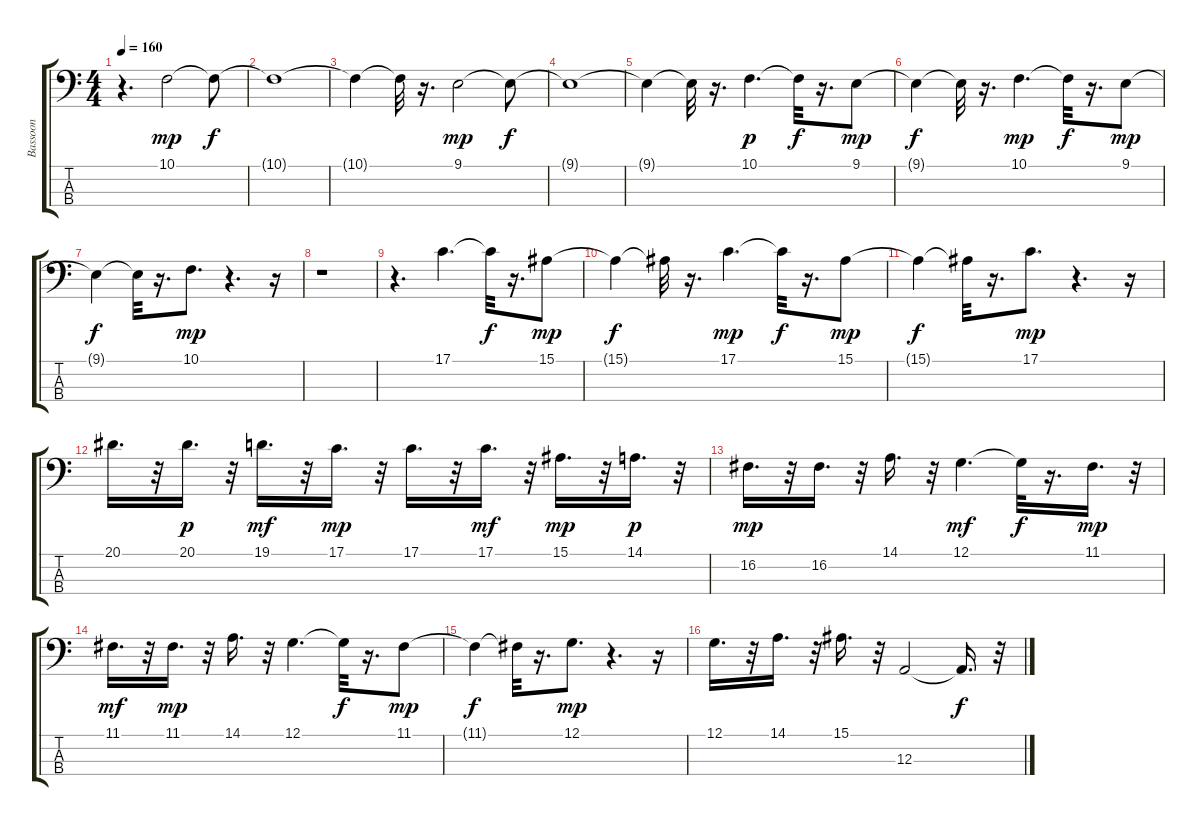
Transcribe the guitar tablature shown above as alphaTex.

\track ("Bassoon" "Bassoon") {instrument bassoon}
\staff {score tabs}
\tuning (G2 D2 A1 E1) {hide}
\ts (4 4)
\tempo 160
\clef f4
\ks c
r.4{d dy f} 10.1.2{dy mp} 10.1{t}.8{dy f} |
10.1{t}.1 |
10.1{t}.4 10.1{t}.32 r.16{d} 9.1.2{dy mp} 9.1{t}.8{dy f} |
9.1{t}.1 |
9.1{t}.4 9.1{t}.32 r.16{d} 10.1.4{d dy p} 10.1{t}.32{dy f} r.16{d} 9.1.8{dy mp} |
9.1{t}.4{dy f} 9.1{t}.32 r.16{d} 10.1.4{d dy mp} 10.1{t}.32{dy f} r.16{d} 9.1.8{dy mp} |
9.1{t}.4{dy f} 9.1{t}.32 r.16{d} 10.1.8{d dy mp} r.4{d} r.16 |
r.1 |
r.4{d} 17.1.4{d} 17.1{t}.32{dy f} r.16{d} 15.1.8{dy mp} |
15.1{t}.4{dy f} 15.1{t}.32 r.16{d} 17.1.4{d dy mp} 17.1{t}.32{dy f} r.16{d} 15.1.8{dy mp} |
15.1{t}.4{dy f} 15.1{t}.32 r.16{d} 17.1.8{d dy mp} r.4{d} r.16 |
20.1.16{d} r.32 20.1.16{d dy p} r.32 19.1.16{d dy mf} r.32 17.1.16{d dy mp} r.32 17.1.16{d} r.32 17.1.16{d dy mf} r.32 15.1.16{d dy mp} r.32 14.1.16{d dy p} r.32 |
16.2.16{d dy mp} r.32 16.2.16{d} r.32 14.1.16{d} r.32 12.1.4{d dy mf} 12.1{t}.32{dy f} r.16{d} 11.1.16{d dy mp} r.32 |
11.1.16{d dy mf} r.32 11.1.16{d dy mp} r.32 14.1.16{d} r.32 12.1.4{d} 12.1{t}.32{dy f} r.16{d} 11.1.8{dy mp} |
11.1{t}.4{dy f} 11.1{t}.32 r.16{d} 12.1.8{d dy mp} r.4{d} r.16 |
12.1.16{d} r.32 14.1.16{d} r.32 15.1.16{d} r.32 12.3.2 12.3{t}.16{d dy f} r.32
